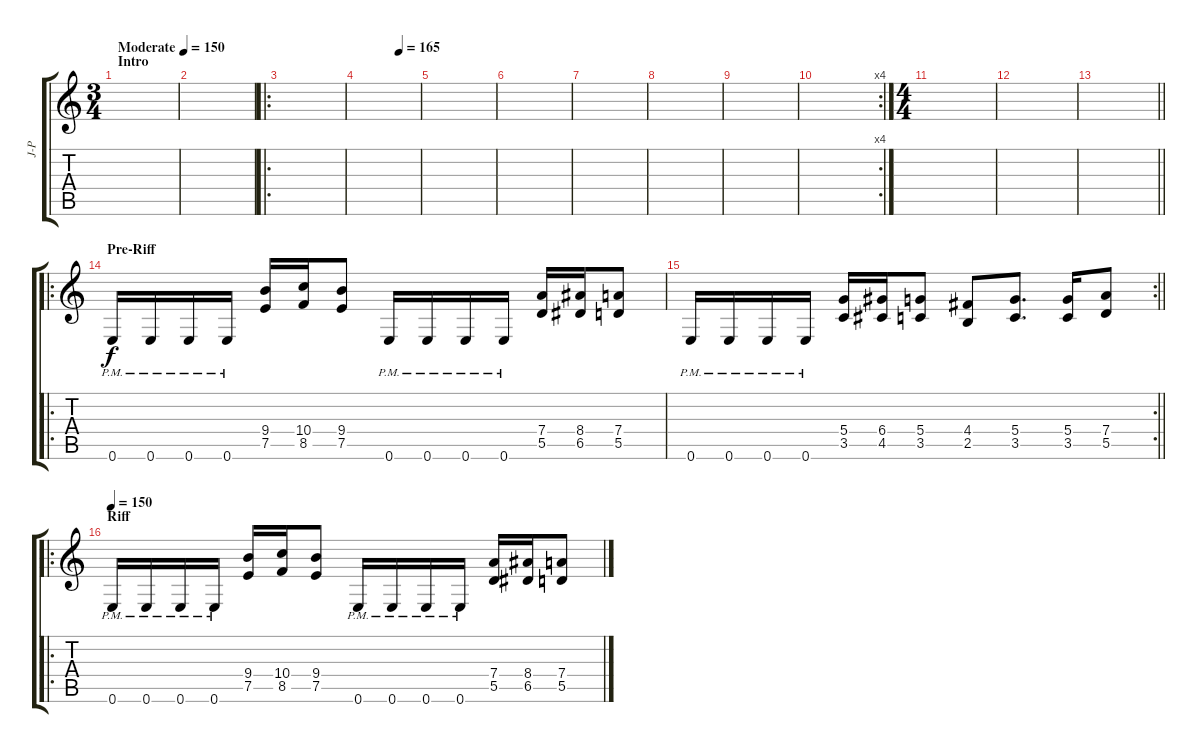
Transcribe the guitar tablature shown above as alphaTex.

\track ("J-P" "J-P") {instrument distortionguitar}
\staff {score tabs}
\tuning (E4 B3 G3 D3 A2 E2) {hide}
\ts (3 4)
\section ("" "Intro")
\tempo (150 "Moderate")
\tempo 165
\tempo (150 "Moderate")
\clef g2
\ks c
|
|
\ro
|
\tempo (165 0.6666666666666666)
|
|
|
|
|
|
\rc 4
|
\ts (4 4)
|
|
\barLineRight lightlight
|
\ro
\section ("" "Pre-Riff")
0.6{pm}.16 0.6{pm}.16 0.6{pm}.16 0.6{pm}.16 (9.4 7.5).16 (10.4 8.5).16 (9.4 7.5).8 0.6{pm}.16 0.6{pm}.16 0.6{pm}.16 0.6{pm}.16 (7.4 5.5).16 (8.4 6.5).16 (7.4 5.5).8 |
\rc 2
\barLineRight lightlight
0.6{pm}.16 0.6{pm}.16 0.6{pm}.16 0.6{pm}.16 (5.4 3.5).16 (6.4 4.5).16 (5.4 3.5).8 (4.4 2.5).8 (5.4 3.5).8{d} (5.4 3.5).16 (7.4 5.5).8 |
\ro
\section ("" "Riff")
\tempo 150
0.6{pm}.16 0.6{pm}.16 0.6{pm}.16 0.6{pm}.16 (9.4 7.5).16 (10.4 8.5).16 (9.4 7.5).8 0.6{pm}.16 0.6{pm}.16 0.6{pm}.16 0.6{pm}.16 (7.4 5.5).16 (8.4 6.5).16 (7.4 5.5).8
